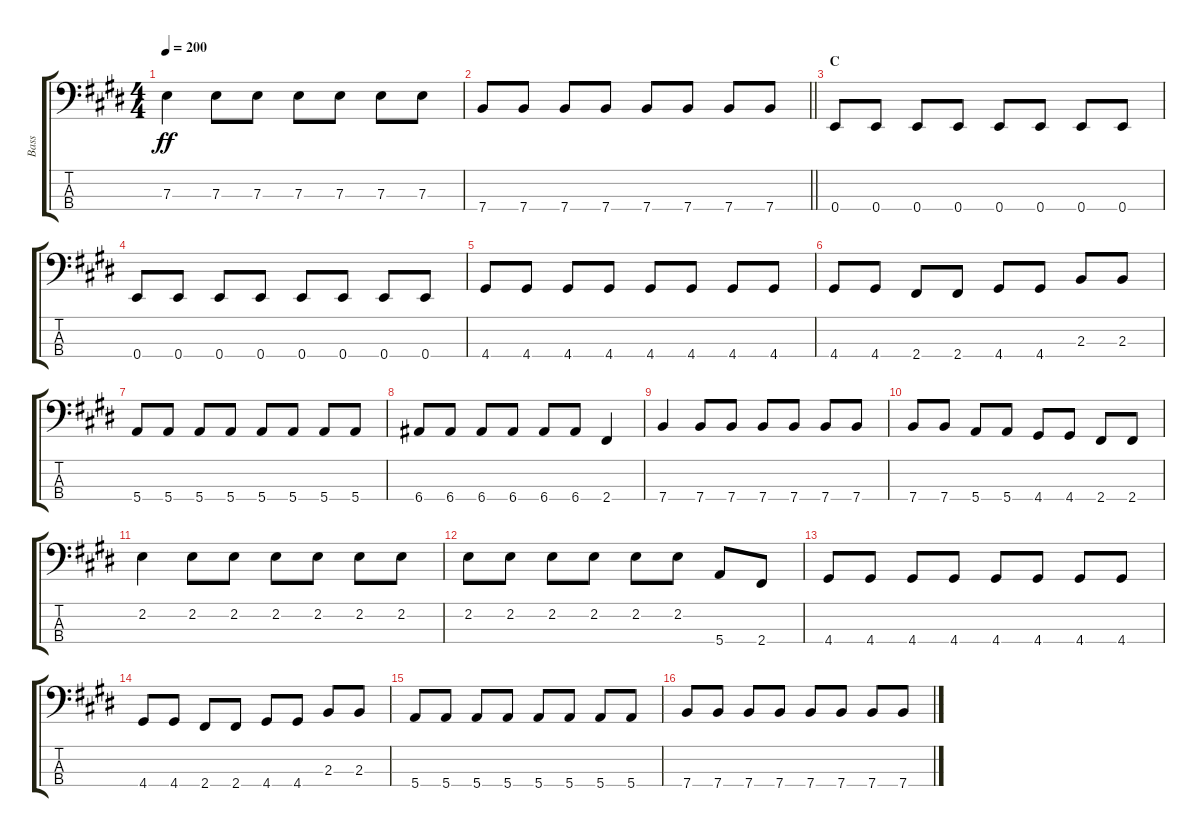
\track ("Bass" "Bass") {instrument electricbasspick}
\staff {score tabs}
\tuning (G2 D2 A1 E1) {hide}
\ts (4 4)
\tempo 200
\clef f4
\ks e
7.3.4{dy ff} 7.3.8 7.3.8 7.3.8 7.3.8 7.3.8 7.3.8 |
\barLineRight lightlight
7.4.8 7.4.8 7.4.8 7.4.8 7.4.8 7.4.8 7.4.8 7.4.8 |
\section ("" "C")
0.4.8 0.4.8 0.4.8 0.4.8 0.4.8 0.4.8 0.4.8 0.4.8 |
0.4.8 0.4.8 0.4.8 0.4.8 0.4.8 0.4.8 0.4.8 0.4.8 |
4.4.8 4.4.8 4.4.8 4.4.8 4.4.8 4.4.8 4.4.8 4.4.8 |
4.4.8 4.4.8 2.4.8 2.4.8 4.4.8 4.4.8 2.3.8 2.3.8 |
5.4.8 5.4.8 5.4.8 5.4.8 5.4.8 5.4.8 5.4.8 5.4.8 |
6.4.8 6.4.8 6.4.8 6.4.8 6.4.8 6.4.8 2.4.4 |
7.4.4 7.4.8 7.4.8 7.4.8 7.4.8 7.4.8 7.4.8 |
7.4.8 7.4.8 5.4.8 5.4.8 4.4.8 4.4.8 2.4.8 2.4.8 |
2.2.4 2.2.8 2.2.8 2.2.8 2.2.8 2.2.8 2.2.8 |
2.2.8 2.2.8 2.2.8 2.2.8 2.2.8 2.2.8 5.4.8 2.4.8 |
4.4.8 4.4.8 4.4.8 4.4.8 4.4.8 4.4.8 4.4.8 4.4.8 |
4.4.8 4.4.8 2.4.8 2.4.8 4.4.8 4.4.8 2.3.8 2.3.8 |
5.4.8 5.4.8 5.4.8 5.4.8 5.4.8 5.4.8 5.4.8 5.4.8 |
7.4.8 7.4.8 7.4.8 7.4.8 7.4.8 7.4.8 7.4.8 7.4.8
